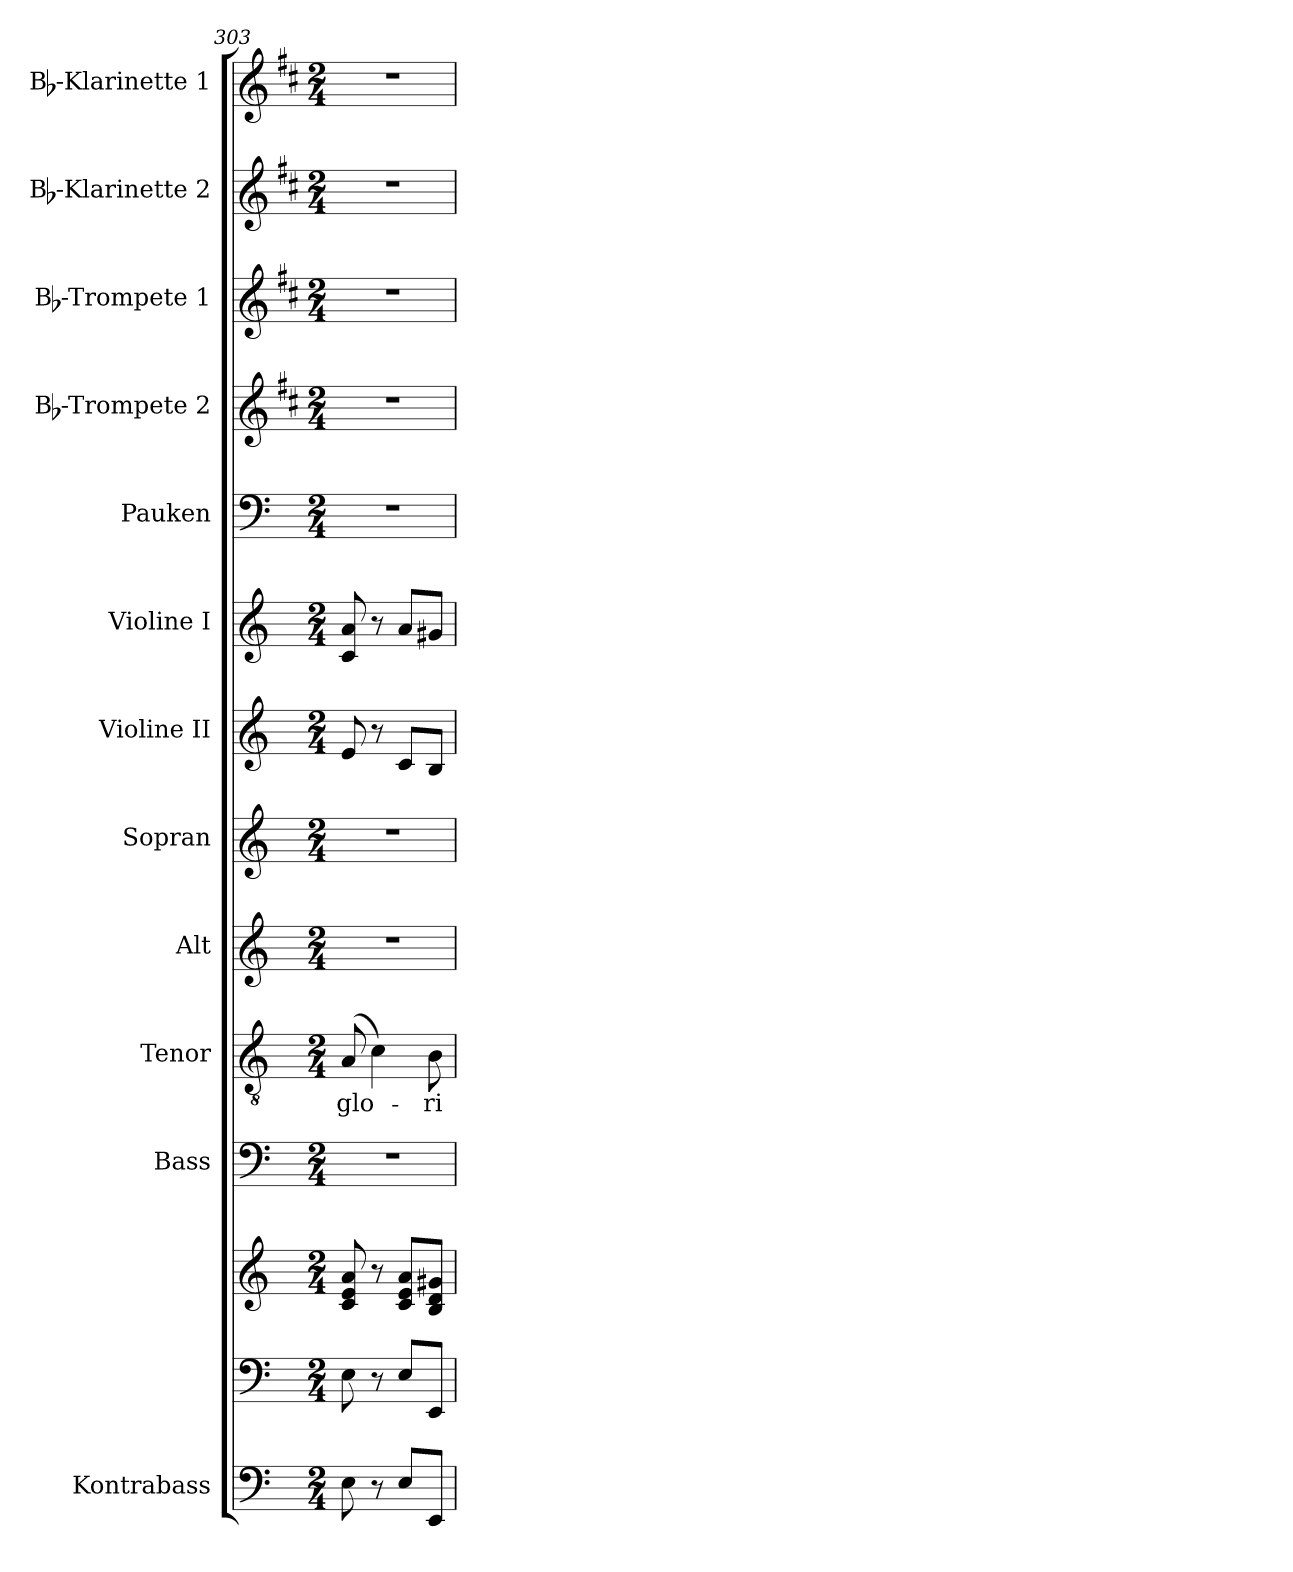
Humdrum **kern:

**kern	**kern	**kern	**kern	**kern	**text	**kern	**kern	**kern	**kern	**kern	**kern	**kern	**kern	**kern
*part13	*part12	*part12	*part11	*part10	*part10	*part9	*part8	*part7	*part6	*part5	*part4	*part3	*part2	*part1
*staff14	*staff13	*staff12	*staff11	*staff10	*staff10	*staff9	*staff8	*staff7	*staff6	*staff5	*staff4	*staff3	*staff2	*staff1
*I"Kontrabass	*	*	*I"Bass	*I"Tenor	*	*I"Alt	*I"Sopran	*I"Violine II	*I"Violine I	*I"Pauken	*I"Bb-Trompete 2	*I"Bb-Trompete 1	*I"Bb-Klarinette 2	*I"Bb-Klarinette 1
*I'Kb.	*	*	*I'B.	*I'T.	*	*I'A.	*I'S.	*I'Vl. II	*I'Vl. I	*I'Pk.	*I'Bb Trp. 2	*I'Bb Trp. 1	*I'Bb Kl. 2	*I'Bb Kl. 1
*clefF4	*clefF4	*clefG2	*clefF4	*clefGv2	*	*clefG2	*clefG2	*clefG2	*clefG2	*clefF4	*clefG2	*clefG2	*clefG2	*clefG2
*ITrd7c12	*	*	*	*	*	*	*	*	*	*	*ITrd1c2	*ITrd1c2	*ITrd1c2	*ITrd1c2
*k[]	*k[]	*k[]	*k[]	*k[]	*	*k[]	*k[]	*k[]	*k[]	*k[]	*k[]	*k[]	*k[]	*k[]
*C:	*C:	*C:	*C:	*C:	*	*C:	*C:	*C:	*C:	*C:	*C:	*C:	*C:	*C:
*M2/4	*M2/4	*M2/4	*M2/4	*M2/4	*	*M2/4	*M2/4	*M2/4	*M2/4	*M2/4	*M2/4	*M2/4	*M2/4	*M2/4
=303	=303	=303	=303	=303	=303	=303	=303	=303	=303	=303	=303	=303	=303	=303
!	!	!	!	!	!LO:LY:b	!	!	!	!	!	!	!	!	!
8EE\	8E\	8c/ 8e/ 8a/	2r	(8A/	glo-	2r	2r	8e/	8c/ 8a/	2r	2r	2r	2r	2r
8r	8r	8r	.	4c\)	.	.	.	8r	8r	.	.	.	.	.
8EE/L	8E/L	8c/ 8e/ 8a/L	.	.	.	.	.	8c/L	8a/L	.	.	.	.	.
!	!	!	!	!	!LO:LY:b	!	!	!	!	!	!	!	!	!
8EEE/J	8EE/J	8B/ 8d/ 8g#X/J	.	8B\	-ri-	.	.	8B/J	8g#X/J	.	.	.	.	.
=	=	=	=	=	=	=	=	=	=	=	=	=	=	=
*-	*-	*-	*-	*-	*-	*-	*-	*-	*-	*-	*-	*-	*-	*-
